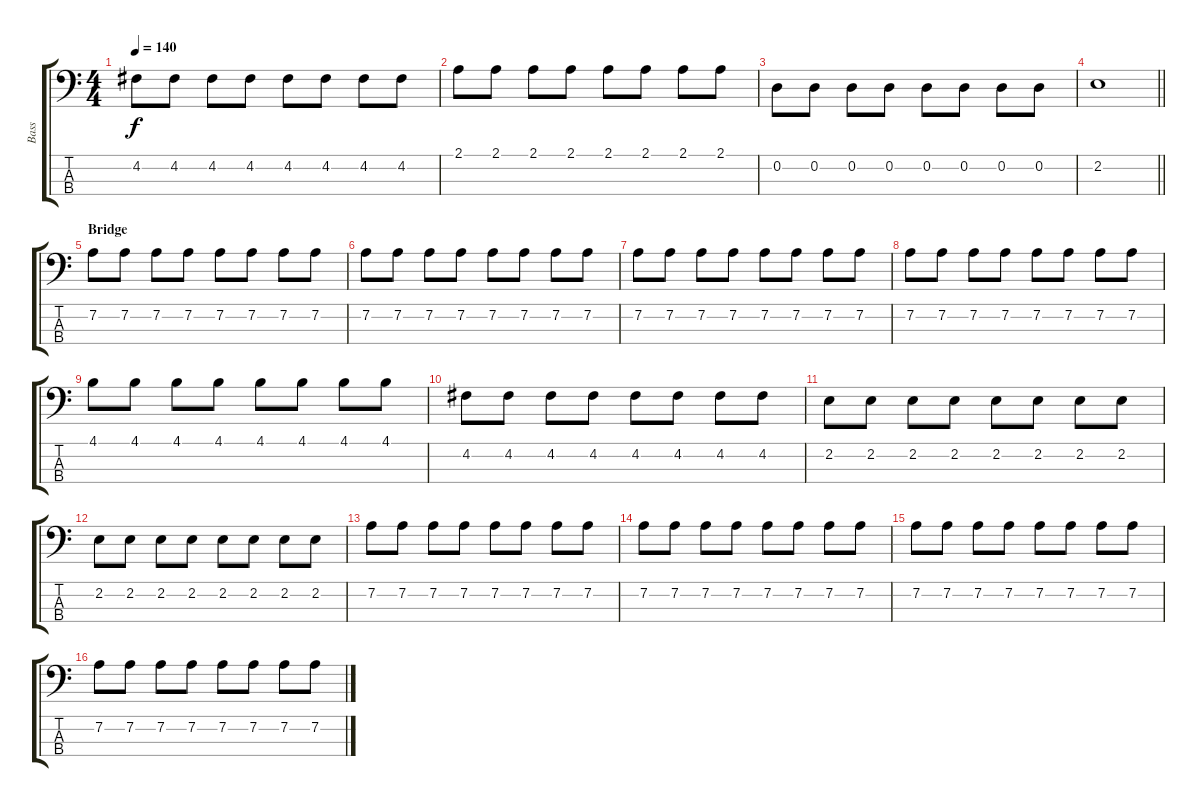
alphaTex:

\track ("Bass" "Bass") {instrument acousticguitarnylon}
\staff {score tabs}
\tuning (G2 D2 A1 E1) {hide}
\ts (4 4)
\tempo 140
\clef f4
\ks c
4.2.8{dy f} 4.2.8 4.2.8 4.2.8 4.2.8 4.2.8 4.2.8 4.2.8 |
2.1.8 2.1.8 2.1.8 2.1.8 2.1.8 2.1.8 2.1.8 2.1.8 |
0.2.8 0.2.8 0.2.8 0.2.8 0.2.8 0.2.8 0.2.8 0.2.8 |
\barLineRight lightlight
2.2.1 |
\section ("" "Bridge")
7.2.8 7.2.8 7.2.8 7.2.8 7.2.8 7.2.8 7.2.8 7.2.8 |
7.2.8 7.2.8 7.2.8 7.2.8 7.2.8 7.2.8 7.2.8 7.2.8 |
7.2.8 7.2.8 7.2.8 7.2.8 7.2.8 7.2.8 7.2.8 7.2.8 |
7.2.8 7.2.8 7.2.8 7.2.8 7.2.8 7.2.8 7.2.8 7.2.8 |
4.1.8 4.1.8 4.1.8 4.1.8 4.1.8 4.1.8 4.1.8 4.1.8 |
4.2.8 4.2.8 4.2.8 4.2.8 4.2.8 4.2.8 4.2.8 4.2.8 |
2.2.8 2.2.8 2.2.8 2.2.8 2.2.8 2.2.8 2.2.8 2.2.8 |
2.2.8 2.2.8 2.2.8 2.2.8 2.2.8 2.2.8 2.2.8 2.2.8 |
7.2.8 7.2.8 7.2.8 7.2.8 7.2.8 7.2.8 7.2.8 7.2.8 |
7.2.8 7.2.8 7.2.8 7.2.8 7.2.8 7.2.8 7.2.8 7.2.8 |
7.2.8 7.2.8 7.2.8 7.2.8 7.2.8 7.2.8 7.2.8 7.2.8 |
7.2.8 7.2.8 7.2.8 7.2.8 7.2.8 7.2.8 7.2.8 7.2.8
